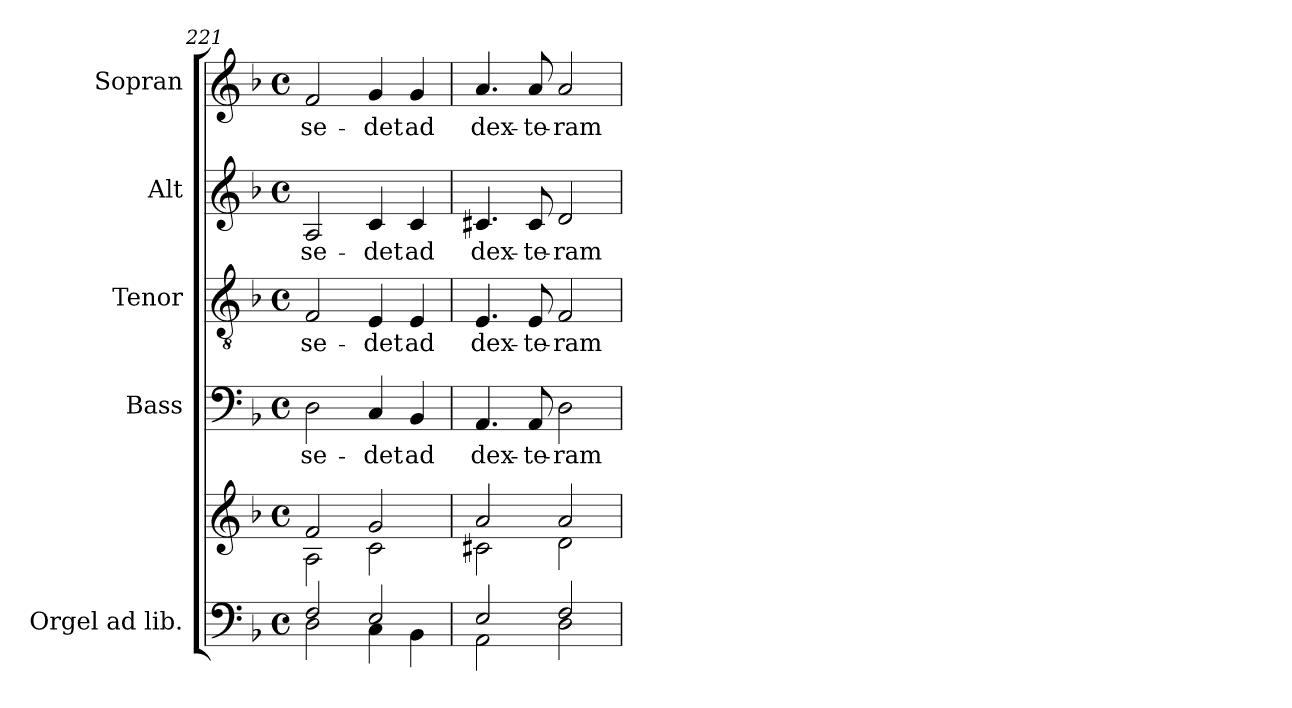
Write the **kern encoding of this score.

**kern	**kern	**kern	**text	**kern	**text	**kern	**text	**kern	**text
*part5	*part5	*part4	*part4	*part3	*part3	*part2	*part2	*part1	*part1
*staff6	*staff5	*staff4	*staff4	*staff3	*staff3	*staff2	*staff2	*staff1	*staff1
*I"Orgel ad lib.	*	*I"Bass	*	*I"Tenor	*	*I"Alt	*	*I"Sopran	*
*	*	*I'B.	*	*I'T.	*	*I'A.	*	*I'S.	*
*clefF4	*clefG2	*clefF4	*	*clefGv2	*	*clefG2	*	*clefG2	*
*k[b-]	*k[b-]	*k[b-]	*	*k[b-]	*	*k[b-]	*	*k[b-]	*
*F:	*F:	*F:	*	*F:	*	*F:	*	*F:	*
*M4/4	*M4/4	*M4/4	*	*M4/4	*	*M4/4	*	*M4/4	*
*met(c)	*met(c)	*met(c)	*	*met(c)	*	*met(c)	*	*met(c)	*
=221	=221	=221	=221	=221	=221	=221	=221	=221	=221
*^	*^	*	*	*	*	*	*	*	*
!	!	!	!	!	!LO:LY:b	!	!LO:LY:b	!	!LO:LY:b	!	!LO:LY:b
2F/	2D\	2f/	2A\	2D\	se-	2F/	se-	2A/	se-	2f/	se-
!	!	!	!	!	!LO:LY:b	!	!LO:LY:b	!	!LO:LY:b	!	!LO:LY:b
2E/	4C\	2g/	2c\	4C/	-det	4E/	-det	4c/	-det	4g/	-det
!	!	!	!	!	!LO:LY:b	!	!LO:LY:b	!	!LO:LY:b	!	!LO:LY:b
.	4BB-\	.	.	4BB-/	ad	4E/	ad	4c/	ad	4g/	ad
=222	=222	=222	=222	=222	=222	=222	=222	=222	=222	=222	=222
!	!	!	!	!	!LO:LY:b	!	!LO:LY:b	!	!LO:LY:b	!	!LO:LY:b
2E/	2AA\	2a/	2c#X\	4.AA/	dex-	4.E/	dex-	4.c#X/	dex-	4.a/	dex-
!	!	!	!	!	!LO:LY:b	!	!LO:LY:b	!	!LO:LY:b	!	!LO:LY:b
.	.	.	.	8AA/	-te-	8E/	-te-	8c#/	-te-	8a/	-te-
!	!	!	!	!	!LO:LY:b	!	!LO:LY:b	!	!LO:LY:b	!	!LO:LY:b
2F/	2D\	2a/	2d\	2D\	-ram	2F/	-ram	2d/	-ram	2a/	-ram
*v	*v	*	*	*	*	*	*	*	*	*	*
*	*v	*v	*	*	*	*	*	*	*	*
=	=	=	=	=	=	=	=	=	=
*-	*-	*-	*-	*-	*-	*-	*-	*-	*-
